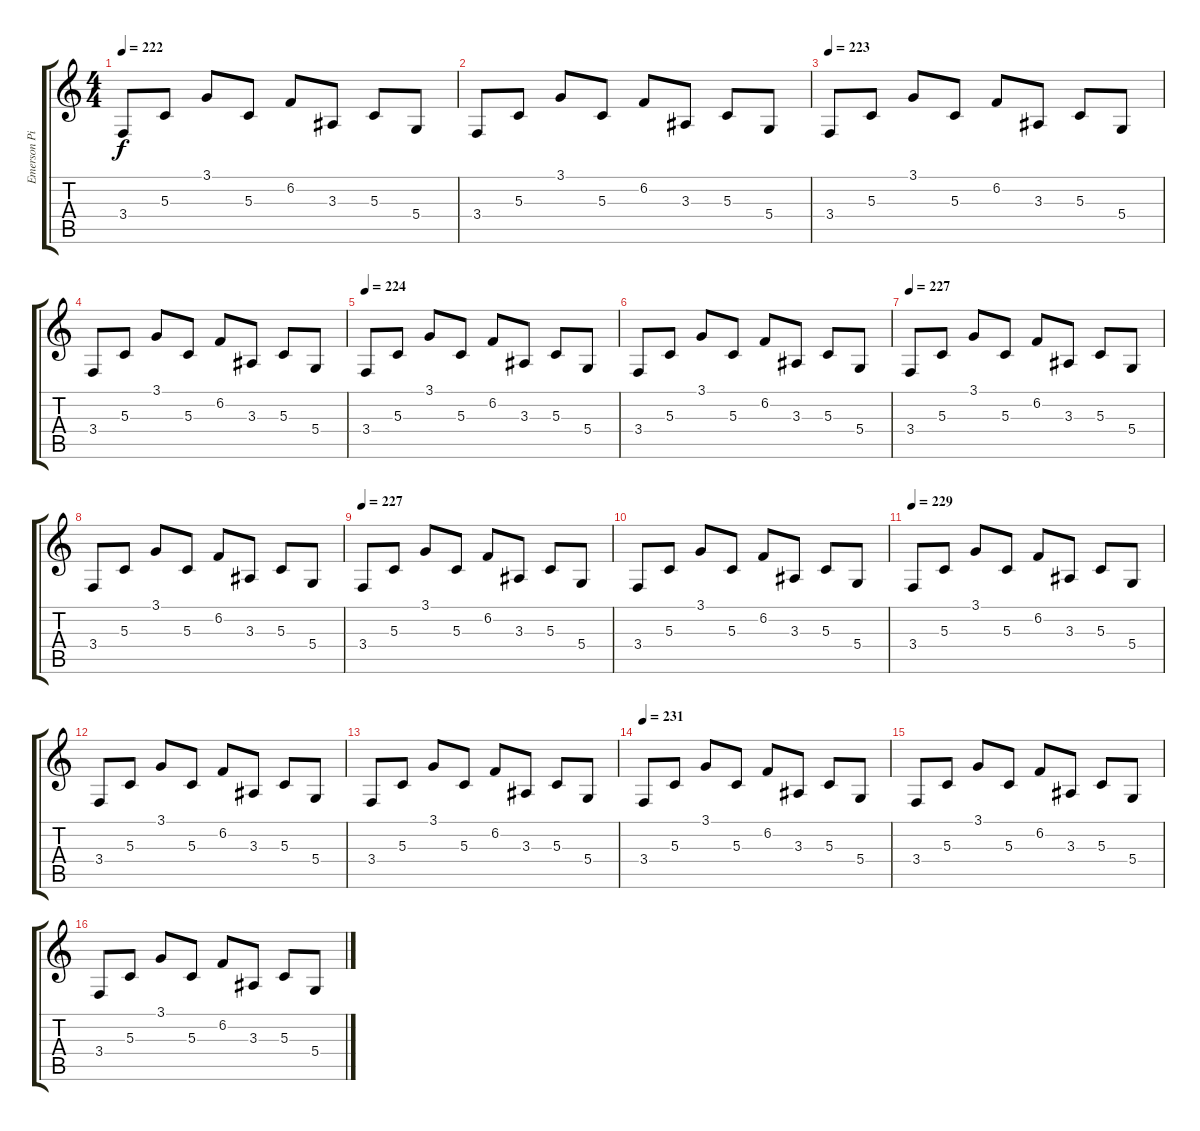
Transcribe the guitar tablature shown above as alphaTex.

\track ("Emerson Piano LH" "Emerson Pi") {instrument acousticgrandpiano}
\staff {score tabs}
\tuning (E4 B3 G3 D3 A2 E2) {hide}
\ts (4 4)
\tempo 222
\clef g2
\ks c
3.4.8{dy f} 5.3.8 3.1.8 5.3.8 6.2.8 3.3.8 5.3.8 5.4.8 |
3.4.8 5.3.8 3.1.8 5.3.8 6.2.8 3.3.8 5.3.8 5.4.8 |
\tempo 223
3.4.8 5.3.8 3.1.8 5.3.8 6.2.8 3.3.8 5.3.8 5.4.8 |
3.4.8 5.3.8 3.1.8 5.3.8 6.2.8 3.3.8 5.3.8 5.4.8 |
\tempo 224
3.4.8 5.3.8 3.1.8 5.3.8 6.2.8 3.3.8 5.3.8 5.4.8 |
3.4.8 5.3.8 3.1.8 5.3.8 6.2.8 3.3.8 5.3.8 5.4.8 |
\tempo 227
3.4.8 5.3.8 3.1.8 5.3.8 6.2.8 3.3.8 5.3.8 5.4.8 |
3.4.8 5.3.8 3.1.8 5.3.8 6.2.8 3.3.8 5.3.8 5.4.8 |
\tempo 227
3.4.8 5.3.8 3.1.8 5.3.8 6.2.8 3.3.8 5.3.8 5.4.8 |
3.4.8 5.3.8 3.1.8 5.3.8 6.2.8 3.3.8 5.3.8 5.4.8 |
\tempo 229
3.4.8 5.3.8 3.1.8 5.3.8 6.2.8 3.3.8 5.3.8 5.4.8 |
3.4.8 5.3.8 3.1.8 5.3.8 6.2.8 3.3.8 5.3.8 5.4.8 |
3.4.8 5.3.8 3.1.8 5.3.8 6.2.8 3.3.8 5.3.8 5.4.8 |
\tempo 231
3.4.8 5.3.8 3.1.8 5.3.8 6.2.8 3.3.8 5.3.8 5.4.8 |
3.4.8 5.3.8 3.1.8 5.3.8 6.2.8 3.3.8 5.3.8 5.4.8 |
3.4.8 5.3.8 3.1.8 5.3.8 6.2.8 3.3.8 5.3.8 5.4.8
